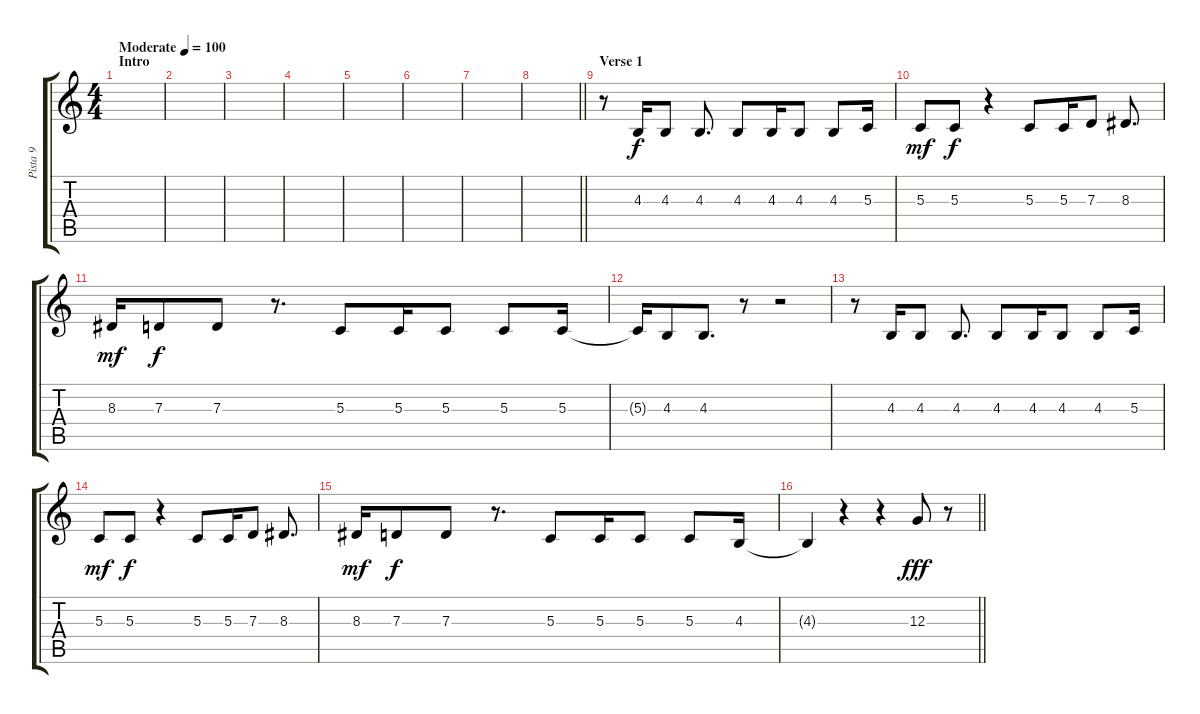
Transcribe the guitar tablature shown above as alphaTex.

\track ("Pista 9" "Pista 9") {instrument altosax}
\staff {score tabs}
\tuning (E4 B3 G3 D3 A2 E2) {hide}
\ts (4 4)
\section ("" "Intro")
\tempo (100 "Moderate")
\clef g2
\ks c
|
|
|
|
|
|
|
\barLineRight lightlight
|
\section ("" "Verse 1")
r.8 4.3.16 4.3.8 4.3.8{d} 4.3.8 4.3.16 4.3.8 4.3.8 5.3.16 |
5.3.8{dy mf} 5.3.8{dy f} r.4 5.3.8 5.3.16 7.3.8 8.3.8{d} |
8.3.16{dy mf} 7.3.8{dy f} 7.3.8 r.8{d} 5.3.8 5.3.16 5.3.8 5.3.8 5.3.16 |
5.3{t}.16 4.3.8 4.3.8{d} r.8 r.2 |
r.8 4.3.16 4.3.8 4.3.8{d} 4.3.8 4.3.16 4.3.8 4.3.8 5.3.16 |
5.3.8{dy mf} 5.3.8{dy f} r.4 5.3.8 5.3.16 7.3.8 8.3.8{d} |
8.3.16{dy mf} 7.3.8{dy f} 7.3.8 r.8{d} 5.3.8 5.3.16 5.3.8 5.3.8 4.3.16 |
\barLineRight lightlight
4.3{t}.4 r.4 r.4 12.3.8{dy fff} r.8
